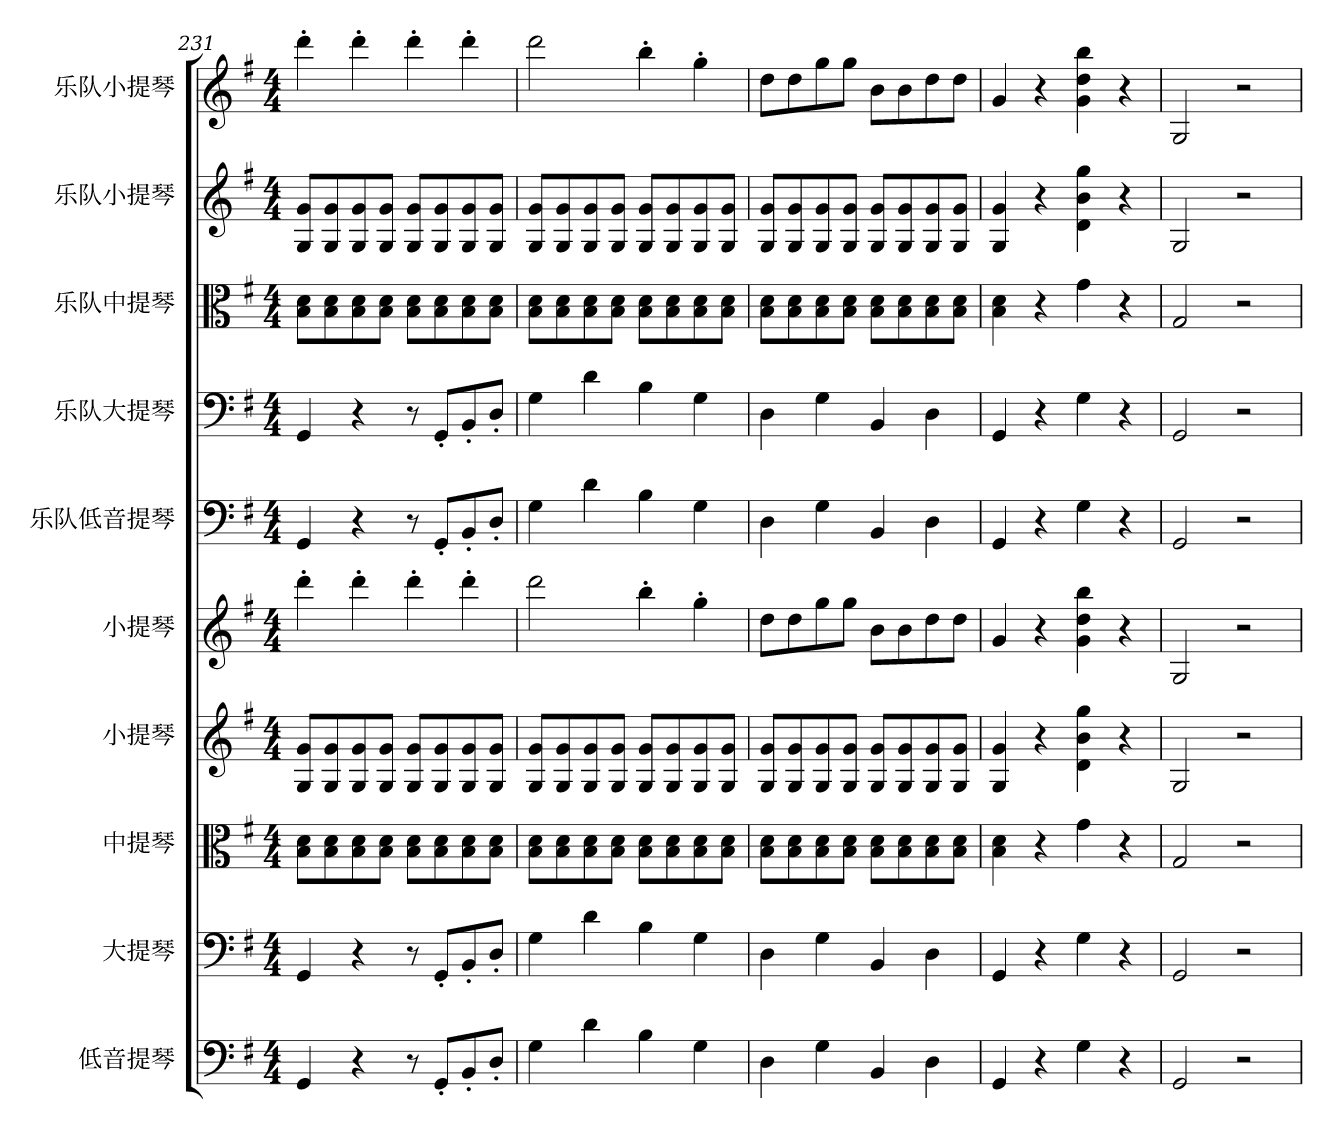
**kern	**kern	**kern	**kern	**kern	**kern	**kern	**kern	**kern	**kern
*part10	*part9	*part8	*part7	*part6	*part5	*part4	*part3	*part2	*part1
*staff10	*staff9	*staff8	*staff7	*staff6	*staff5	*staff4	*staff3	*staff2	*staff1
*I"低音提琴	*I"大提琴	*I"中提琴	*I"小提琴	*I"小提琴	*I"乐队低音提琴	*I"乐队大提琴	*I"乐队中提琴	*I"乐队小提琴	*I"乐队小提琴
*clefF4	*clefF4	*clefC3	*clefG2	*clefG2	*clefF4	*clefF4	*clefC3	*clefG2	*clefG2
*ITrd7c12	*	*	*	*	*ITrd7c12	*	*	*	*
*k[f#]	*k[f#]	*k[f#]	*k[f#]	*k[f#]	*k[f#]	*k[f#]	*k[f#]	*k[f#]	*k[f#]
*M4/4	*M4/4	*M4/4	*M4/4	*M4/4	*M4/4	*M4/4	*M4/4	*M4/4	*M4/4
=231	=231	=231	=231	=231	=231	=231	=231	=231	=231
4GGG/	4GG/	8B\ 8d\L	8G/ 8g/L	4ddd'\	4GGG/	4GG/	8B\ 8d\L	8G/ 8g/L	4ddd'\
.	.	8B\ 8d\	8G/ 8g/	.	.	.	8B\ 8d\	8G/ 8g/	.
4r	4r	8B\ 8d\	8G/ 8g/	4ddd'\	4r	4r	8B\ 8d\	8G/ 8g/	4ddd'\
.	.	8B\ 8d\J	8G/ 8g/J	.	.	.	8B\ 8d\J	8G/ 8g/J	.
8r	8r	8B\ 8d\L	8G/ 8g/L	4ddd'\	8r	8r	8B\ 8d\L	8G/ 8g/L	4ddd'\
8GGG'/L	8GG'/L	8B\ 8d\	8G/ 8g/	.	8GGG'/L	8GG'/L	8B\ 8d\	8G/ 8g/	.
8BBB'/	8BB'/	8B\ 8d\	8G/ 8g/	4ddd'\	8BBB'/	8BB'/	8B\ 8d\	8G/ 8g/	4ddd'\
8DD'/J	8D'/J	8B\ 8d\J	8G/ 8g/J	.	8DD'/J	8D'/J	8B\ 8d\J	8G/ 8g/J	.
=232	=232	=232	=232	=232	=232	=232	=232	=232	=232
*	*	*	*	*	*	*	*	*	*MM233
4GG\	4G\	8B\ 8d\L	8G/ 8g/L	2ddd\	4GG\	4G\	8B\ 8d\L	8G/ 8g/L	2ddd\
.	.	8B\ 8d\	8G/ 8g/	.	.	.	8B\ 8d\	8G/ 8g/	.
4D\	4d\	8B\ 8d\	8G/ 8g/	.	4D\	4d\	8B\ 8d\	8G/ 8g/	.
.	.	8B\ 8d\J	8G/ 8g/J	.	.	.	8B\ 8d\J	8G/ 8g/J	.
4BB\	4B\	8B\ 8d\L	8G/ 8g/L	4bb'\	4BB\	4B\	8B\ 8d\L	8G/ 8g/L	4bb'\
.	.	8B\ 8d\	8G/ 8g/	.	.	.	8B\ 8d\	8G/ 8g/	.
4GG\	4G\	8B\ 8d\	8G/ 8g/	4gg'\	4GG\	4G\	8B\ 8d\	8G/ 8g/	4gg'\
.	.	8B\ 8d\J	8G/ 8g/J	.	.	.	8B\ 8d\J	8G/ 8g/J	.
!!LO:PB:g=z
=233	=233	=233	=233	=233	=233	=233	=233	=233	=233
4DD\	4D\	8B\ 8d\L	8G/ 8g/L	8dd\L	4DD\	4D\	8B\ 8d\L	8G/ 8g/L	8dd\L
.	.	8B\ 8d\	8G/ 8g/	8dd\	.	.	8B\ 8d\	8G/ 8g/	8dd\
4GG\	4G\	8B\ 8d\	8G/ 8g/	8gg\	4GG\	4G\	8B\ 8d\	8G/ 8g/	8gg\
.	.	8B\ 8d\J	8G/ 8g/J	8gg\J	.	.	8B\ 8d\J	8G/ 8g/J	8gg\J
4BBB/	4BB/	8B\ 8d\L	8G/ 8g/L	8b\L	4BBB/	4BB/	8B\ 8d\L	8G/ 8g/L	8b\L
.	.	8B\ 8d\	8G/ 8g/	8b\	.	.	8B\ 8d\	8G/ 8g/	8b\
4DD\	4D\	8B\ 8d\	8G/ 8g/	8dd\	4DD\	4D\	8B\ 8d\	8G/ 8g/	8dd\
.	.	8B\ 8d\J	8G/ 8g/J	8dd\J	.	.	8B\ 8d\J	8G/ 8g/J	8dd\J
=234	=234	=234	=234	=234	=234	=234	=234	=234	=234
*	*	*	*	*	*	*	*	*	*MM194
4GGG/	4GG/	4B\ 4d\	4G/ 4g/	4g/	4GGG/	4GG/	4B\ 4d\	4G/ 4g/	4g/
4r	4r	4r	4r	4r	4r	4r	4r	4r	4r
*	*	*	*	*	*	*	*	*	*MM184
4GG\	4G\	4g\	4d\ 4b\ 4gg\	4g\ 4dd\ 4bb\	4GG\	4G\	4g\	4d\ 4b\ 4gg\	4g\ 4dd\ 4bb\
4r	4r	4r	4r	4r	4r	4r	4r	4r	4r
=235	=235	=235	=235	=235	=235	=235	=235	=235	=235
*	*	*	*	*	*	*	*	*	*MM175
2GGG/	2GG/	2G/	2G/	2G/	2GGG/	2GG/	2G/	2G/	2G/
2r	2r	2r	2r	2r	2r	2r	2r	2r	2r
=	=	=	=	=	=	=	=	=	=
*-	*-	*-	*-	*-	*-	*-	*-	*-	*-
